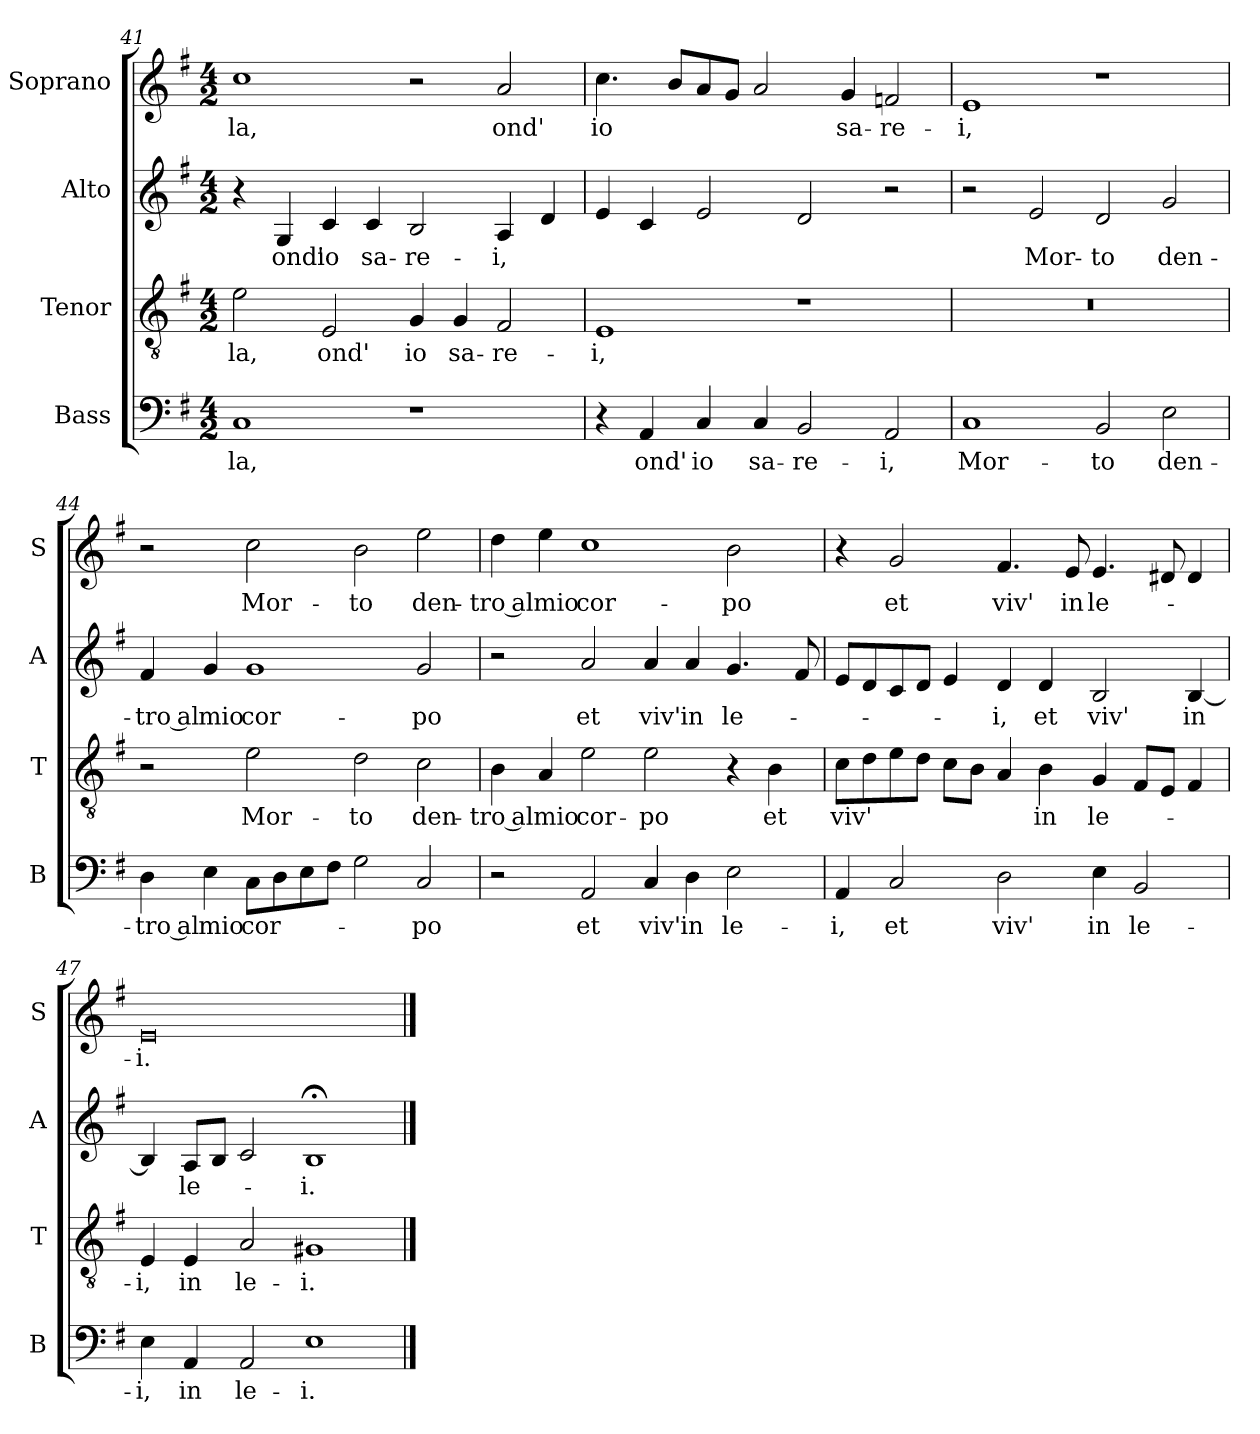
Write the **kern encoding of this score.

**kern	**text	**kern	**text	**kern	**text	**kern	**text
*part4	*part4	*part3	*part3	*part2	*part2	*part1	*part1
*staff4	*staff4	*staff3	*staff3	*staff2	*staff2	*staff1	*staff1
*I"Bass	*	*I"Tenor	*	*I"Alto	*	*I"Soprano	*
*I'B	*	*I'T	*	*I'A	*	*I'S	*
!!LO:LB:g=z
*clefF4	*	*clefGv2	*	*clefG2	*	*clefG2	*
*k[f#]	*	*k[f#]	*	*k[f#]	*	*k[f#]	*
*G:	*	*G:	*	*G:	*	*G:	*
*M4/2	*	*M4/2	*	*M4/2	*	*M4/2	*
=41	=41	=41	=41	=41	=41	=41	=41
!	!LO:LY:b	!	!LO:LY:b	!	!	!	!LO:LY:b
1C	-la,	2e\	-la,	4r	.	1cc	-la,
!	!	!	!	!	!LO:LY:b	!	!
.	.	.	.	4G/	ond'	.	.
!	!	!	!LO:LY:b	!	!LO:LY:b	!	!
.	.	2E/	ond'	4c/	io	.	.
!	!	!	!	!	!LO:LY:b	!	!
.	.	.	.	4c/	sa-	.	.
!	!	!	!LO:LY:b	!	!LO:LY:b	!	!
1r	.	4G/	io	2B/	-re-	2r	.
!	!	!	!LO:LY:b	!	!	!	!
.	.	4G/	sa-	.	.	.	.
!	!	!	!LO:LY:b	!	!LO:LY:b	!	!LO:LY:b
.	.	2F#/	-re-	4A/	-i,	2a/	ond'
.	.	.	.	4d/	.	.	.
=42	=42	=42	=42	=42	=42	=42	=42
!	!	!	!LO:LY:b	!	!	!	!LO:LY:b
4r	.	1E	-i,	4e/	.	4.cc\	io
!	!LO:LY:b	!	!	!	!	!	!
4AA/	ond'	.	.	4c/	.	.	.
.	.	.	.	.	.	8b/L	.
!	!LO:LY:b	!	!	!	!	!	!
4C/	io	.	.	2e/	.	8a/	.
.	.	.	.	.	.	8g/J	.
!	!LO:LY:b	!	!	!	!	!	!
4C/	sa-	.	.	.	.	2a/	.
!	!LO:LY:b	!	!	!	!	!	!
2BB/	-re-	1r	.	2d/	.	.	.
!	!	!	!	!	!	!	!LO:LY:b
.	.	.	.	.	.	4g/	sa-
!	!LO:LY:b	!	!	!	!	!	!LO:LY:b
2AA/	-i,	.	.	2r	.	2fn/	-re-
=43	=43	=43	=43	=43	=43	=43	=43
!	!LO:LY:b	!	!	!	!	!	!LO:LY:b
1C	Mor-	0r	.	2r	.	1e	-i,
!	!	!	!	!	!LO:LY:b	!	!
.	.	.	.	2e/	Mor-	.	.
!	!LO:LY:b	!	!	!	!LO:LY:b	!	!
2BB/	-to	.	.	2d/	-to	1r	.
!	!LO:LY:b	!	!	!	!LO:LY:b	!	!
2E\	den-	.	.	2g/	den-	.	.
!!LO:PB:g=z
=44	=44	=44	=44	=44	=44	=44	=44
!	!LO:LY:b	!	!	!	!LO:LY:b	!	!
4D\	-tro al	2r	.	4f#/	-tro al	2r	.
!	!LO:LY:b	!	!	!	!LO:LY:b	!	!
4E\	mio	.	.	4g/	mio	.	.
!	!LO:LY:b	!	!LO:LY:b	!	!LO:LY:b	!	!LO:LY:b
8C\L	cor-	2e\	Mor-	1g	cor-	2cc\	Mor-
8D\	.	.	.	.	.	.	.
8E\	.	.	.	.	.	.	.
8F#\J	.	.	.	.	.	.	.
!	!	!	!LO:LY:b	!	!	!	!LO:LY:b
2G\	.	2d\	-to	.	.	2b\	-to
!	!LO:LY:b	!	!LO:LY:b	!	!LO:LY:b	!	!LO:LY:b
2C/	-po	2c\	den-	2g/	-po	2ee\	den-
=45	=45	=45	=45	=45	=45	=45	=45
!	!	!	!LO:LY:b	!	!	!	!LO:LY:b
2r	.	4B\	-tro al	2r	.	4dd\	-tro al
!	!	!	!LO:LY:b	!	!	!	!LO:LY:b
.	.	4A/	mio	.	.	4ee\	mio
!	!LO:LY:b	!	!LO:LY:b	!	!LO:LY:b	!	!LO:LY:b
2AA/	et	2e\	cor-	2a/	et	1cc	cor-
!	!LO:LY:b	!	!LO:LY:b	!	!LO:LY:b	!	!
4C/	viv'	2e\	-po	4a/	viv'	.	.
!	!LO:LY:b	!	!	!	!LO:LY:b	!	!
4D\	in	.	.	4a/	in	.	.
!	!LO:LY:b	!	!	!	!LO:LY:b	!	!LO:LY:b
2E\	le-	4r	.	4.g/	le-	2b\	-po
!	!	!	!LO:LY:b	!	!	!	!
.	.	4B\	et	.	.	.	.
.	.	.	.	8f#/	.	.	.
!!LO:LB:g=z
=46	=46	=46	=46	=46	=46	=46	=46
!	!LO:LY:b	!	!LO:LY:b	!	!	!	!
4AA/	-i,	8c\L	viv'	8e/L	.	4r	.
.	.	8d\	.	8d/	.	.	.
!	!LO:LY:b	!	!	!	!	!	!LO:LY:b
2C/	et	8e\	.	8c/	.	2g/	et
.	.	8d\J	.	8d/J	.	.	.
.	.	8c\L	.	4e/	.	.	.
.	.	8B\J	.	.	.	.	.
!	!LO:LY:b	!	!	!	!LO:LY:b	!	!LO:LY:b
2D\	viv'	4A/	.	4d/	-i,	4.f#/	viv'
!	!	!	!LO:LY:b	!	!LO:LY:b	!	!
.	.	4B\	in	4d/	et	.	.
!	!	!	!	!	!	!	!LO:LY:b
.	.	.	.	.	.	8e/	in
!	!LO:LY:b	!	!LO:LY:b	!	!LO:LY:b	!	!LO:LY:b
4E\	in	4G/	le-	2B/	viv'	4.e/	le-
!	!LO:LY:b	!	!	!	!	!	!
2BB/	le-	8F#/L	.	.	.	.	.
.	.	8E/J	.	.	.	8d#X/	.
!	!	!	!	!	!LO:LY:b	!	!
.	.	4F#/	.	[4B/	in	4d#/	.
=47	=47	=47	=47	=47	=47	=47	=47
!	!LO:LY:b	!	!LO:LY:b	!	!	!	!LO:LY:b
4E\	-i,	4E/	-i,	4B/]	.	0e	-i.
!	!LO:LY:b	!	!LO:LY:b	!	!LO:LY:b	!	!
4AA/	in	4E/	in	8A/L	le-	.	.
.	.	.	.	8B/J	.	.	.
!	!LO:LY:b	!	!LO:LY:b	!	!	!	!
2AA/	le-	2A/	le-	2c/	.	.	.
!	!LO:LY:b	!	!LO:LY:b	!	!LO:LY:b	!	!
1E	-i.	1G#X	-i.	1B;<	-i.	.	.
==	==	==	==	==	==	==	==
*-	*-	*-	*-	*-	*-	*-	*-
